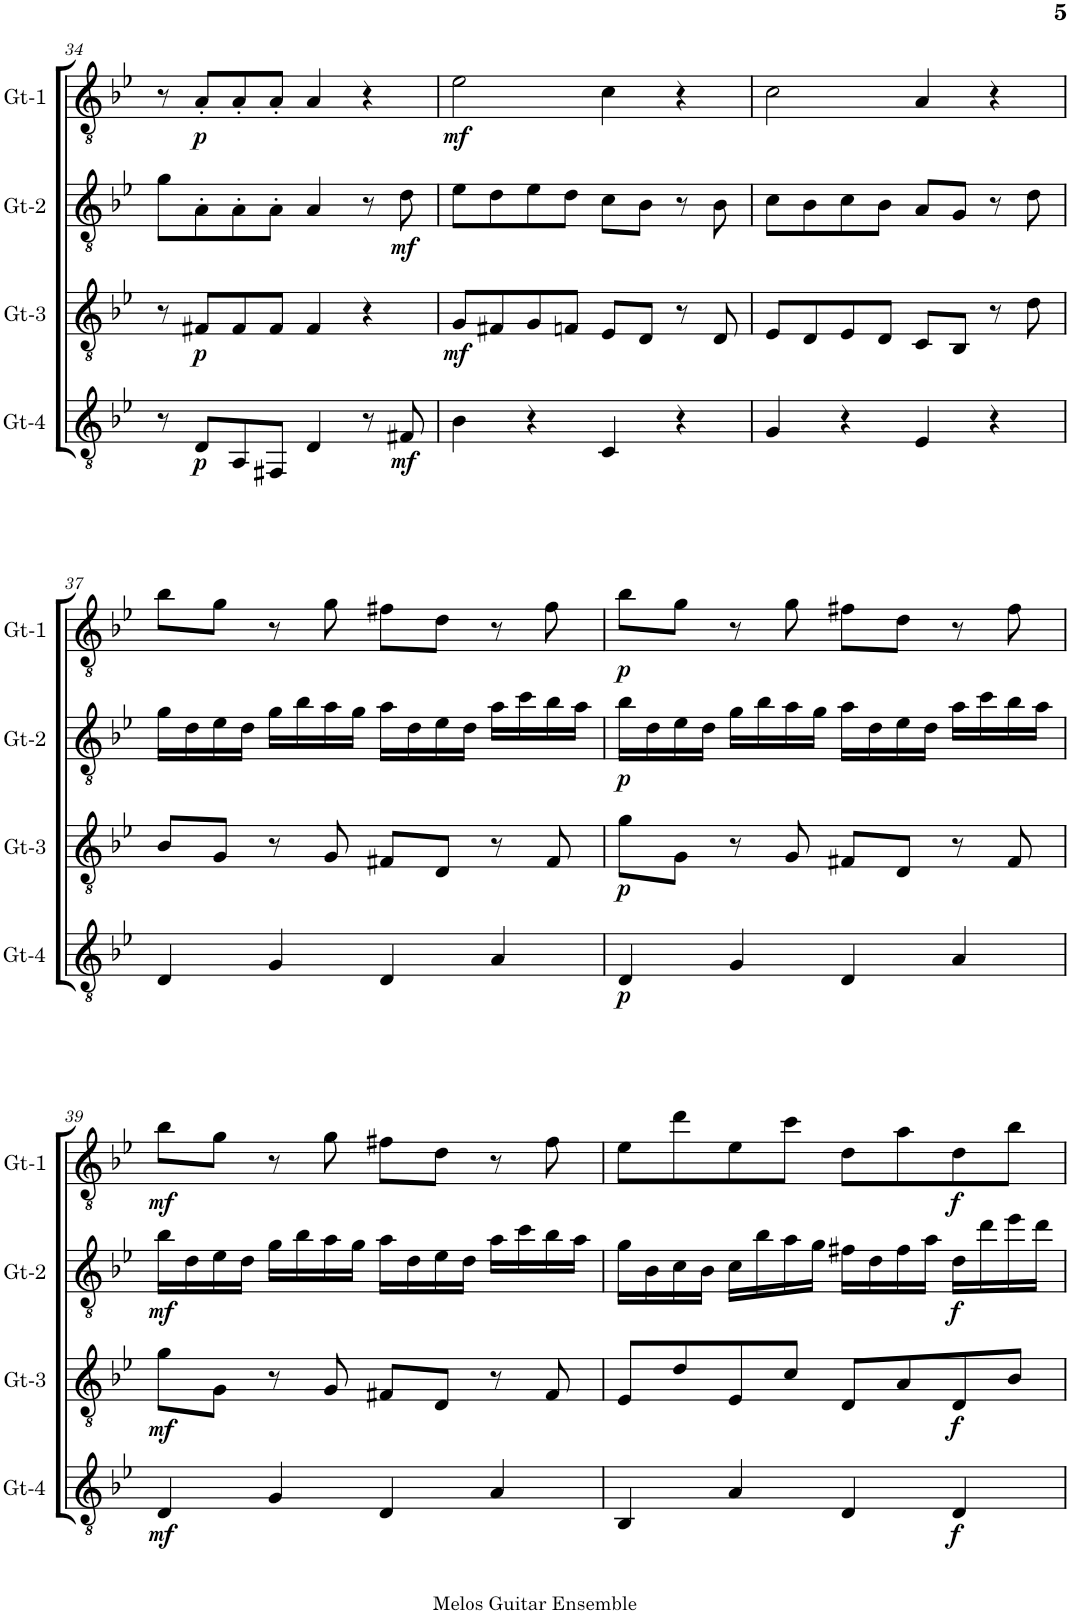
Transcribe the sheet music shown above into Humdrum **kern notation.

**kern	**dynam	**kern	**dynam	**kern	**dynam	**kern	**dynam
*part4	*part4	*part3	*part3	*part2	*part2	*part1	*part1
*staff4	*staff4	*staff3	*staff3	*staff2	*staff2	*staff1	*staff1
*I"Gt-4	*	*I"Gt-3	*	*I"Gt-2	*	*I"Gt-1	*
*I'Gt-4	*	*I'Gt-3	*	*I'Gt-2	*	*I'Gt-1	*
!!LO:PB:g=z
*clefGv2	*	*clefGv2	*	*clefGv2	*	*clefGv2	*
*k[b-e-]	*	*k[b-e-]	*	*k[b-e-]	*	*k[b-e-]	*
*M4/4	*	*M4/4	*	*M4/4	*	*M4/4	*
=34	=34	=34	=34	=34	=34	=34	=34
8r	.	8r	.	8g\L	.	8r	.
!	!LO:DY:b	!	!LO:DY:b	!	!	!	!LO:DY:b
8D/L	p	8F#X/L	p	8A'\	.	8A'/L	p
8AA/	.	8F#/	.	8A'\	.	8A'/	.
8FF#X/J	.	8F#/J	.	8A'\J	.	8A'/J	.
4D/	.	4F#/	.	4A/	.	4A/	.
8r	.	4r	.	8r	.	4r	.
!	!LO:DY:b	!	!	!	!LO:DY:b	!	!
8F#X/	mf	.	.	8d\	mf	.	.
=35	=35	=35	=35	=35	=35	=35	=35
!	!	!	!LO:DY:b	!	!	!	!LO:DY:b
4B-\	.	8G/L	mf	8e-\L	.	2e-\	mf
.	.	8F#X/	.	8d\	.	.	.
4r	.	8G/	.	8e-\	.	.	.
.	.	8Fn/J	.	8d\J	.	.	.
4C/	.	8E-/L	.	8c\L	.	4c\	.
.	.	8D/J	.	8B-\J	.	.	.
4r	.	8r	.	8r	.	4r	.
.	.	8D/	.	8B-\	.	.	.
=36	=36	=36	=36	=36	=36	=36	=36
4G/	.	8E-/L	.	8c\L	.	2c\	.
.	.	8D/	.	8B-\	.	.	.
4r	.	8E-/	.	8c\	.	.	.
.	.	8D/J	.	8B-\J	.	.	.
4E-/	.	8C/L	.	8A/L	.	4A/	.
.	.	8BB-/J	.	8G/J	.	.	.
4r	.	8r	.	8r	.	4r	.
.	.	8d\	.	8d\	.	.	.
!!LO:LB:g=z
=37	=37	=37	=37	=37	=37	=37	=37
4D/	.	8B-/L	.	16g\LL	.	8b-\L	.
.	.	.	.	16d\	.	.	.
.	.	8G/J	.	16e-\	.	8g\J	.
.	.	.	.	16d\JJ	.	.	.
4G/	.	8r	.	16g\LL	.	8r	.
.	.	.	.	16b-\	.	.	.
.	.	8G/	.	16a\	.	8g\	.
.	.	.	.	16g\JJ	.	.	.
4D/	.	8F#X/L	.	16a\LL	.	8f#X\L	.
.	.	.	.	16d\	.	.	.
.	.	8D/J	.	16e-\	.	8d\J	.
.	.	.	.	16d\JJ	.	.	.
4A/	.	8r	.	16a\LL	.	8r	.
.	.	.	.	16cc\	.	.	.
.	.	8F#/	.	16b-\	.	8g\	.
.	.	.	.	16a\JJ	.	.	.
=38	=38	=38	=38	=38	=38	=38	=38
!	!LO:DY:b	!	!LO:DY:b	!	!LO:DY:b	!	!LO:DY:b
4D/	p	8g\L	p	16b-\LL	p	8b-\L	p
.	.	.	.	16d\	.	.	.
.	.	8G\J	.	16e-\	.	8g\J	.
.	.	.	.	16d\JJ	.	.	.
4G/	.	8r	.	16g\LL	.	8r	.
.	.	.	.	16b-\	.	.	.
.	.	8G/	.	16a\	.	8g\	.
.	.	.	.	16g\JJ	.	.	.
4D/	.	8F#X/L	.	16a\LL	.	8f#X\L	.
.	.	.	.	16d\	.	.	.
.	.	8D/J	.	16e-\	.	8d\J	.
.	.	.	.	16d\JJ	.	.	.
4A/	.	8r	.	16a\LL	.	8r	.
.	.	.	.	16cc\	.	.	.
.	.	8F#/	.	16b-\	.	8f#\	.
.	.	.	.	16a\JJ	.	.	.
!!LO:LB:g=z
=39	=39	=39	=39	=39	=39	=39	=39
!	!LO:DY:b	!	!LO:DY:b	!	!LO:DY:b	!	!LO:DY:b
4D/	mf	8g\L	mf	16b-\LL	mf	8b-\L	mf
.	.	.	.	16d\	.	.	.
.	.	8G\J	.	16e-\	.	8g\J	.
.	.	.	.	16d\JJ	.	.	.
4G/	.	8r	.	16g\LL	.	8r	.
.	.	.	.	16b-\	.	.	.
.	.	8G/	.	16a\	.	8g\	.
.	.	.	.	16g\JJ	.	.	.
4D/	.	8F#X/L	.	16a\LL	.	8f#X\L	.
.	.	.	.	16d\	.	.	.
.	.	8D/J	.	16e-\	.	8d\J	.
.	.	.	.	16d\JJ	.	.	.
4A/	.	8r	.	16a\LL	.	8r	.
.	.	.	.	16cc\	.	.	.
.	.	8F#/	.	16b-\	.	8f#\	.
.	.	.	.	16a\JJ	.	.	.
=40	=40	=40	=40	=40	=40	=40	=40
4BB-/	.	8E-/L	.	16g\LL	.	8e-\L	.
.	.	.	.	16B-\	.	.	.
.	.	8d/	.	16c\	.	8dd\	.
.	.	.	.	16B-\JJ	.	.	.
4A/	.	8E-/	.	16c\LL	.	8e-\	.
.	.	.	.	16b-\	.	.	.
.	.	8c/J	.	16a\	.	8cc\J	.
.	.	.	.	16g\JJ	.	.	.
4D/	.	8D/L	.	16f#X\LL	.	8d\L	.
.	.	.	.	16d\	.	.	.
.	.	8A/	.	16f#\	.	8a\	.
.	.	.	.	16a\JJ	.	.	.
!	!LO:DY:b	!	!LO:DY:b	!	!LO:DY:b	!	!LO:DY:b
4D/	f	8D/	f	16d\LL	f	8d\	f
.	.	.	.	16dd\	.	.	.
.	.	8B-/J	.	16ee-\	.	8b-\J	.
.	.	.	.	16dd\JJ	.	.	.
=	=	=	=	=	=	=	=
*-	*-	*-	*-	*-	*-	*-	*-
